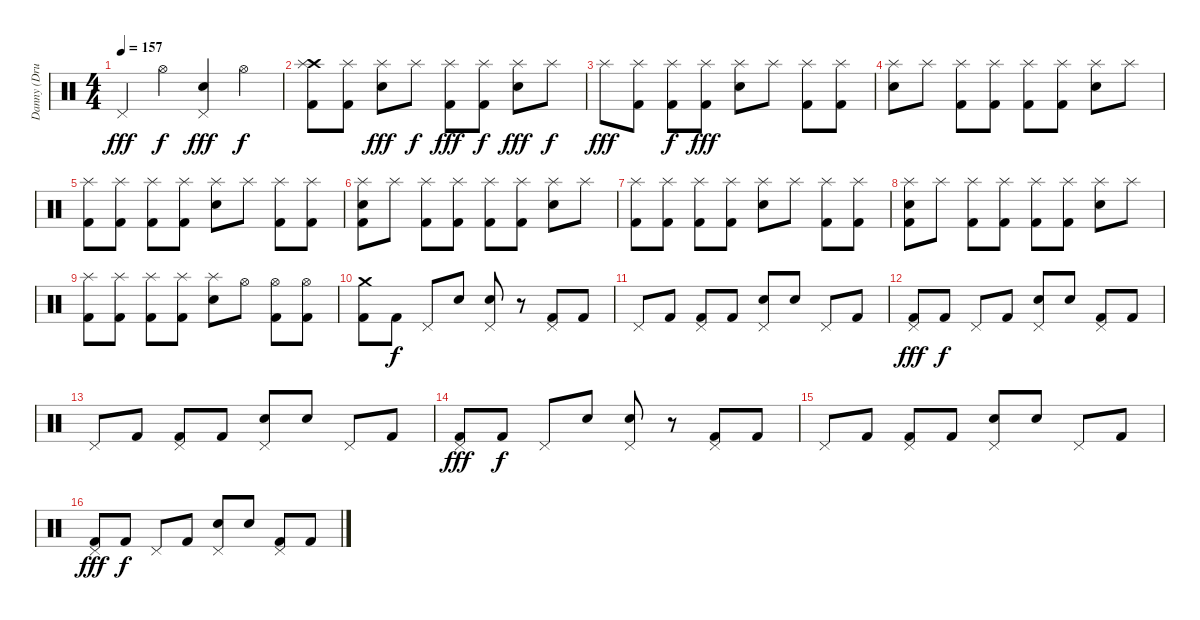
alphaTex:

\track ("Danny (Drums)" "Danny (Dru") {instrument percussion}
\staff {score}
\articulation defaults
\ts (4 4)
\tempo 157
\clef neutral
\ks c "Pedal Hi-Hat (hit)".4{dy fff} "Hi-Hat (open)".4{dy f}
("Pedal Hi-Hat (hit)" "Electric Snare (hit)").4{dy fff} "Hi-Hat (open)".4{dy f} |
("Crash high (hit)" "Splash (hit)" "Kick (hit) 2").8 ("Splash (hit)" "Kick (hit) 2").8 ("Splash (hit)" "Electric Snare (hit)").8{dy fff} "Splash (hit)".8{dy f} ("Splash (hit)" "Kick (hit) 2").8{dy fff} ("Splash (hit)" "Kick (hit) 2").8{dy f} ("Splash (hit)" "Electric Snare (hit)").8{dy fff} "Splash (hit)".8{dy f} |
"Splash (hit)".8{dy fff} ("Splash (hit)" "Kick (hit) 2").8 ("Splash (hit)" "Kick (hit) 2").8{dy f} ("Splash (hit)" "Kick (hit) 2").8{dy fff} ("Splash (hit)" "Electric Snare (hit)").8 "Splash (hit)".8 ("Splash (hit)" "Kick (hit) 2").8 ("Splash (hit)" "Kick (hit) 2").8 |
("Splash (hit)" "Electric Snare (hit)").8 "Splash (hit)".8 ("Splash (hit)" "Kick (hit) 2").8 ("Splash (hit)" "Kick (hit) 2").8 ("Splash (hit)" "Kick (hit) 2").8 ("Splash (hit)" "Kick (hit) 2").8 ("Splash (hit)" "Electric Snare (hit)").8 "Splash (hit)".8 |
("Splash (hit)" "Kick (hit) 2").8 ("Splash (hit)" "Kick (hit) 2").8 ("Splash (hit)" "Kick (hit) 2").8 ("Splash (hit)" "Kick (hit) 2").8 ("Splash (hit)" "Electric Snare (hit)").8 "Splash (hit)".8 ("Splash (hit)" "Kick (hit) 2").8 ("Splash (hit)" "Kick (hit) 2").8 |
("Splash (hit)" "Electric Snare (hit)" "Kick (hit) 2").8 "Splash (hit)".8 ("Splash (hit)" "Kick (hit) 2").8 ("Splash (hit)" "Kick (hit) 2").8 ("Splash (hit)" "Kick (hit) 2").8 ("Splash (hit)" "Kick (hit) 2").8 ("Splash (hit)" "Electric Snare (hit)").8 "Splash (hit)".8 |
("Splash (hit)" "Kick (hit) 2").8 ("Splash (hit)" "Kick (hit) 2").8 ("Splash (hit)" "Kick (hit) 2").8 ("Splash (hit)" "Kick (hit) 2").8 ("Splash (hit)" "Electric Snare (hit)").8 "Splash (hit)".8 ("Splash (hit)" "Kick (hit) 2").8 ("Splash (hit)" "Kick (hit) 2").8 |
("Splash (hit)" "Electric Snare (hit)" "Kick (hit) 2").8 "Splash (hit)".8 ("Splash (hit)" "Kick (hit) 2").8 ("Splash (hit)" "Kick (hit) 2").8 ("Splash (hit)" "Kick (hit) 2").8 ("Splash (hit)" "Kick (hit) 2").8 ("Splash (hit)" "Electric Snare (hit)").8 "Splash (hit)".8 |
("Splash (hit)" "Kick (hit) 2").8 ("Splash (hit)" "Kick (hit) 2").8 ("Splash (hit)" "Kick (hit) 2").8 ("Splash (hit)" "Kick (hit) 2").8 ("Splash (hit)" "Electric Snare (hit)").8 "Hi-Hat (open)".8 ("Hi-Hat (open)" "Kick (hit) 2").8 ("Hi-Hat (open)" "Kick (hit) 2").8 |
("Crash medium (hit)" "Kick (hit) 2").8 "Kick (hit) 2".8{dy f} "Pedal Hi-Hat (hit)".8 "Electric Snare (hit)".8 ("Pedal Hi-Hat (hit)" "Electric Snare (hit)").8 r.8 ("Pedal Hi-Hat (hit)" "Kick (hit) 2").8 "Kick (hit) 2".8 |
"Pedal Hi-Hat (hit)".8 "Kick (hit) 2".8 ("Pedal Hi-Hat (hit)" "Kick (hit) 2").8 "Kick (hit) 2".8 ("Pedal Hi-Hat (hit)" "Electric Snare (hit)").8 "Electric Snare (hit)".8 "Pedal Hi-Hat (hit)".8 "Kick (hit) 2".8 |
("Pedal Hi-Hat (hit)" "Kick (hit) 2").8{dy fff} "Kick (hit) 2".8{dy f} "Pedal Hi-Hat (hit)".8 "Kick (hit) 2".8 ("Pedal Hi-Hat (hit)" "Electric Snare (hit)").8 "Electric Snare (hit)".8 ("Pedal Hi-Hat (hit)" "Kick (hit) 2").8 "Kick (hit) 2".8 |
"Pedal Hi-Hat (hit)".8 "Kick (hit) 2".8 ("Pedal Hi-Hat (hit)" "Kick (hit) 2").8 "Kick (hit) 2".8 ("Pedal Hi-Hat (hit)" "Electric Snare (hit)").8 "Electric Snare (hit)".8 "Pedal Hi-Hat (hit)".8 "Kick (hit) 2".8 |
("Pedal Hi-Hat (hit)" "Kick (hit) 2").8{dy fff} "Kick (hit) 2".8{dy f} "Pedal Hi-Hat (hit)".8 "Electric Snare (hit)".8 ("Pedal Hi-Hat (hit)" "Electric Snare (hit)").8 r.8 ("Pedal Hi-Hat (hit)" "Kick (hit) 2").8 "Kick (hit) 2".8 |
"Pedal Hi-Hat (hit)".8 "Kick (hit) 2".8 ("Pedal Hi-Hat (hit)" "Kick (hit) 2").8 "Kick (hit) 2".8 ("Pedal Hi-Hat (hit)" "Electric Snare (hit)").8 "Electric Snare (hit)".8 "Pedal Hi-Hat (hit)".8 "Kick (hit) 2".8 |
("Pedal Hi-Hat (hit)" "Kick (hit) 2").8{dy fff} "Kick (hit) 2".8{dy f} "Pedal Hi-Hat (hit)".8 "Kick (hit) 2".8 ("Pedal Hi-Hat (hit)" "Electric Snare (hit)").8 "Electric Snare (hit)".8 ("Pedal Hi-Hat (hit)" "Kick (hit) 2").8 "Kick (hit) 2".8
